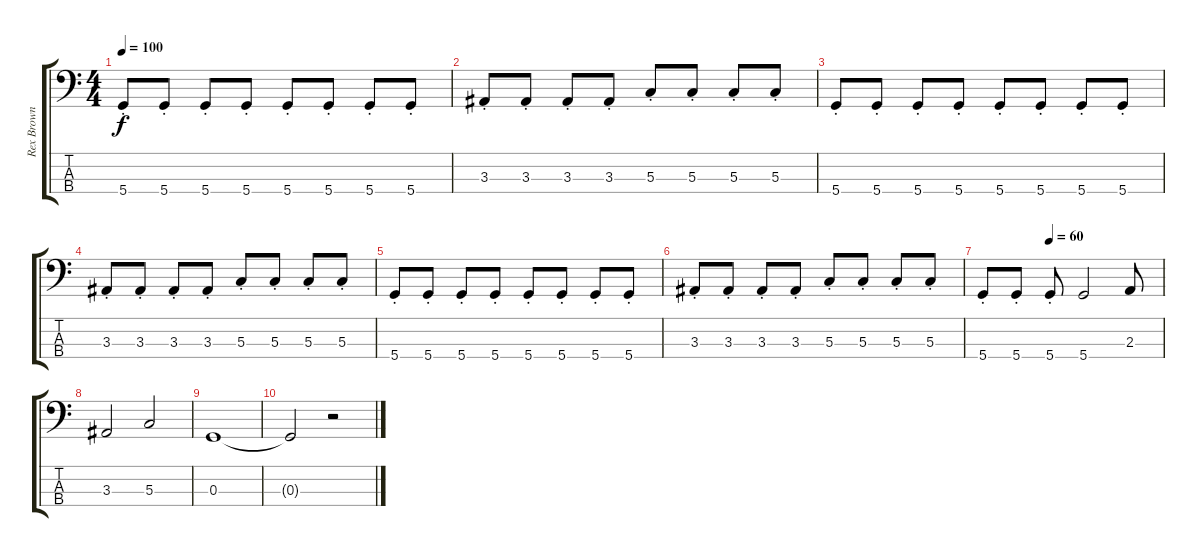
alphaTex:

\track ("Rex Brown # Bass" "Rex Brown ") {instrument electricbasspick}
\staff {score tabs}
\tuning (F2 C2 G1 D1) {hide}
\ts (4 4)
\tempo 100
\clef f4
\ks c
5.4{st}.8{dy f} 5.4{st}.8 5.4{st}.8 5.4{st}.8 5.4{st}.8 5.4{st}.8 5.4{st}.8 5.4{st}.8 |
3.3{st}.8 3.3{st}.8 3.3{st}.8 3.3{st}.8 5.3{st}.8 5.3{st}.8 5.3{st}.8 5.3{st}.8 |
5.4{st}.8 5.4{st}.8 5.4{st}.8 5.4{st}.8 5.4{st}.8 5.4{st}.8 5.4{st}.8 5.4{st}.8 |
3.3{st}.8 3.3{st}.8 3.3{st}.8 3.3{st}.8 5.3{st}.8 5.3{st}.8 5.3{st}.8 5.3{st}.8 |
5.4{st}.8 5.4{st}.8 5.4{st}.8 5.4{st}.8 5.4{st}.8 5.4{st}.8 5.4{st}.8 5.4{st}.8 |
3.3{st}.8 3.3{st}.8 3.3{st}.8 3.3{st}.8 5.3{st}.8 5.3{st}.8 5.3{st}.8 5.3{st}.8 |
\tempo (60 0.375)
5.4{st}.8 5.4{st}.8 5.4{st}.8 5.4.2 2.3.8 |
3.3.2 5.3.2 |
0.3.1 |
0.3{t}.2 r.2
